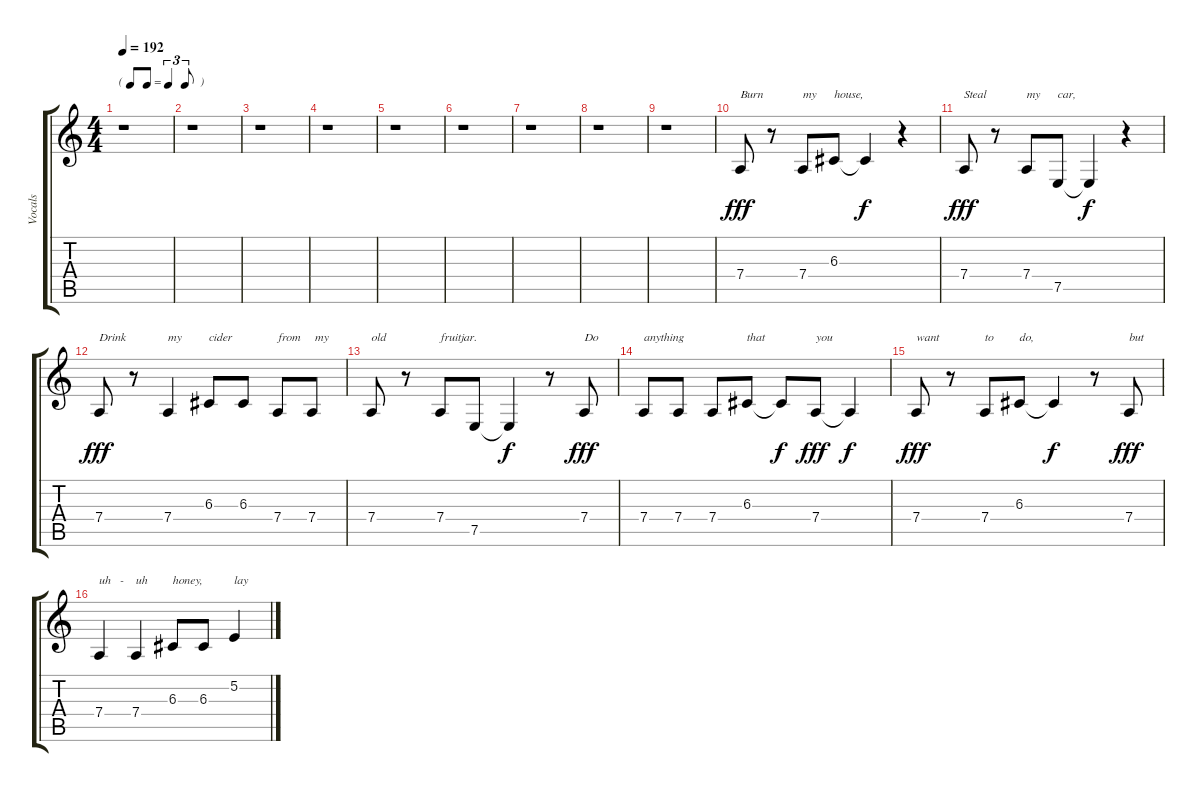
\track ("Vocals" "Vocals") {instrument tenorsax}
\staff {score tabs}
\tuning (E4 B3 G3 D3 A2 E2) {hide}
\ts (4 4)
\tf triplet8th
\tempo 192
\clef g2
\ks c
r.1{dy fff} |
r.1 |
r.1 |
r.1 |
r.1 |
r.1 |
r.1 |
r.1 |
r.1 |
7.4.8{txt "Burn"} r.8 7.4.8{txt "my"} 6.3.8{txt "house,"} 6.3{t}.4{dy f} r.4 |
7.4.8{txt "Steal" dy fff} r.8 7.4.8{txt "my"} 7.5.8{txt "car,"} 7.5{t}.4{dy f} r.4 |
7.4.8{txt "Drink" dy fff} r.8 7.4.4{txt "my"} 6.3.8{txt "cider"} 6.3.8 7.4.8{txt "from"} 7.4.8{txt " my"} |
7.4.8{txt "old"} r.8 7.4.8{txt "fruitjar."} 7.5.8 7.5{t}.4{dy f} r.8 7.4.8{txt "Do" dy fff} |
7.4.8{txt "anything"} 7.4.8 7.4.8 6.3.8{txt "that"} 6.3{t}.8{dy f} 7.4.8{txt "you" dy fff} 7.4{t}.4{dy f} |
7.4.8{txt "want" dy fff} r.8 7.4.8{txt "to"} 6.3.8{txt "do,"} 6.3{t}.4{dy f} r.8 7.4.8{txt "but" dy fff} |
7.4.4{txt "uh   -"} 7.4.4{txt "uh"} 6.3.8{txt "honey,"} 6.3.8 5.2.4{txt "lay"}
